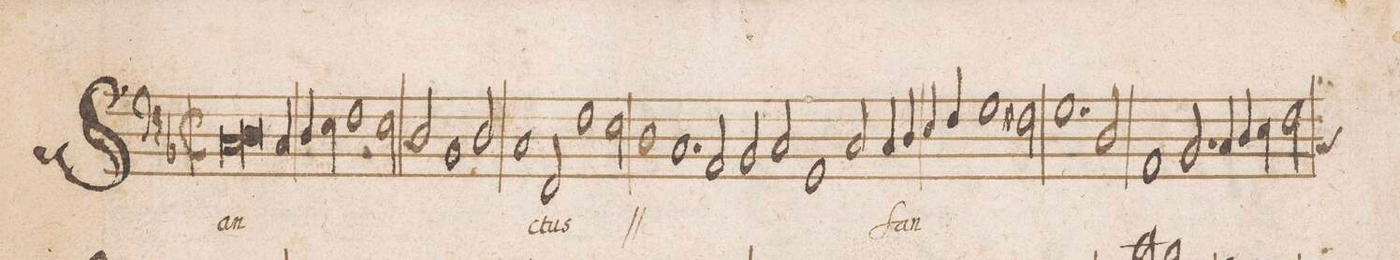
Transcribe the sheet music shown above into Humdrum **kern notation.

**kern	**text
*I"BASVS	*
*clefF4	*
*k[b-]	*
*met(C|)	*
*M2/1	*
*lig	*
1C	San-
*2\right	*
*col	*
2.D\	.
*Xlig	*
4C/	.
*Xcol	*
=2-	=2-
4D/	.
4E\	.
1F	.
2E\	.
=3-	=3-
2D/	.
1BB-	.
2D/	.
=4-	=4-
1C	.
2FF/	-ctus
*	*ij
1F\	San-
=5-	=5-
2E\	.
1D	.
=6-	=6-
1.C	.
2AA/	.
=7-	=7-
2BB-/	.
2C/	.
1GG	.
=8-	=8-
2C/	-ctus
*	*Xij
4C/	San-
4D/	.
4E/	.
4F/	.
1G\	.
=9-	=9-
2F#X\	.
1.G	.
=10-	=10-
2D/	.
1AA	.
=11-	=11-
2.BB-/	.
4C/	.
4D/	.
4E\	.
2Fny\	.
*-	*-
